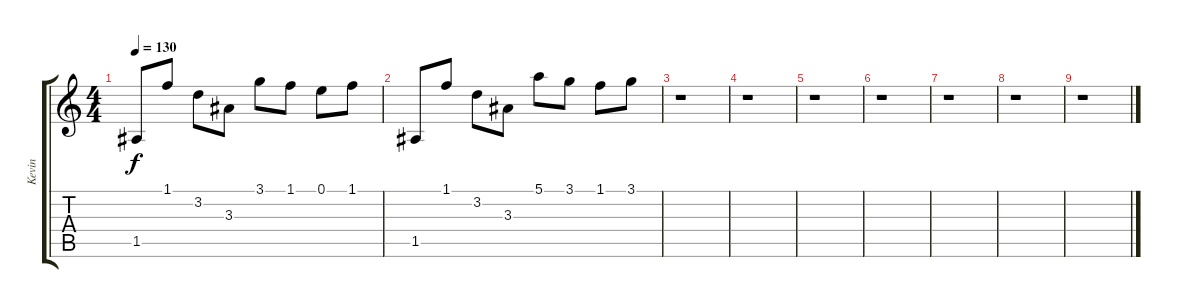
\track ("Kevin" "Kevin") {instrument acousticguitarnylon}
\staff {score tabs}
\tuning (E4 B3 G3 D3 A2 E2) {hide}
\ts (4 4)
\tempo 130
\clef g2
\ks c
1.5.8{dy f} 1.1.8 3.2.8 3.3.8 3.1.8 1.1.8 0.1.8 1.1.8 |
1.5.8 1.1.8 3.2.8 3.3.8 5.1.8 3.1.8 1.1.8 3.1.8 |
r.1 |
r.1 |
r.1 |
r.1 |
r.1 |
r.1 |
r.1
